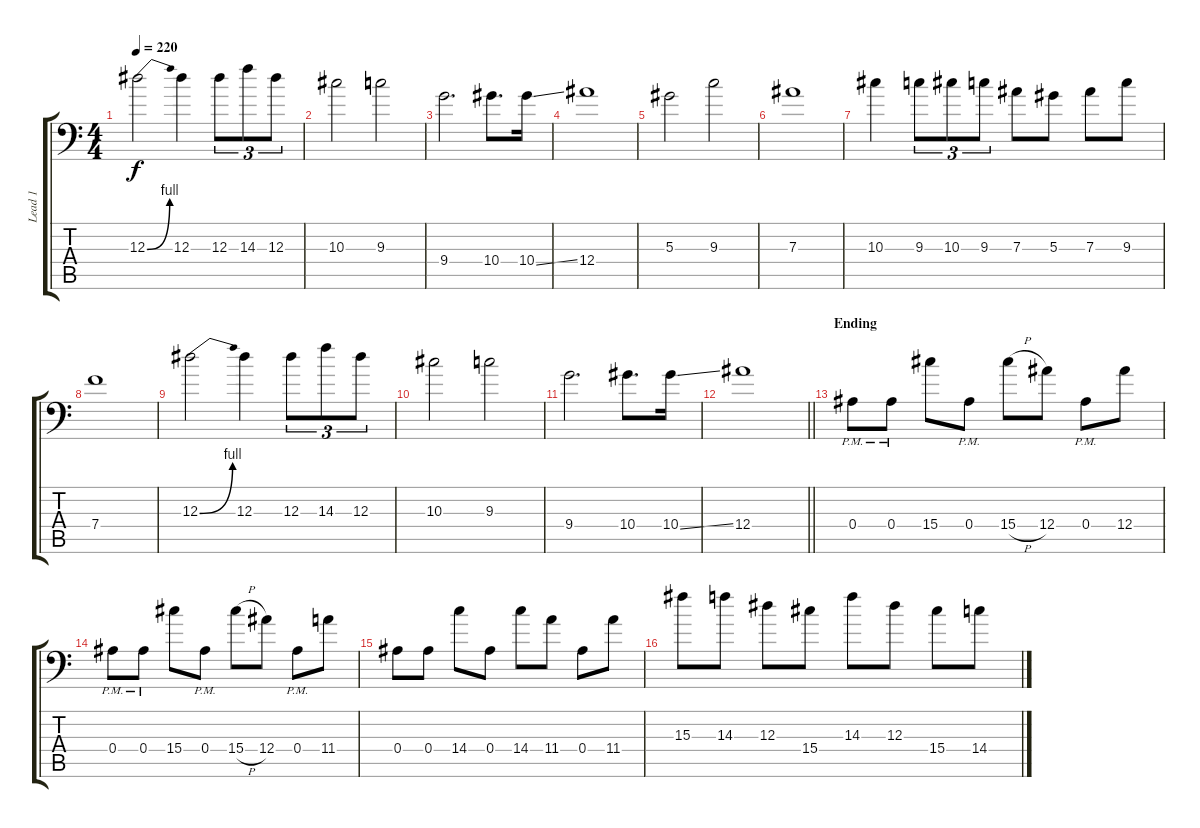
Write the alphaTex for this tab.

\track ("Lead 1" "Lead 1") {instrument distortionguitar}
\staff {score tabs}
\tuning (C4 G3 Eb3 Bb2 F2 Bb1) {hide}
\ts (4 4)
\tempo 220
\clef f4
\ks c
12.3{be (bend 0 0 60 4)}.2{dy f} 12.3.4 12.3.8{tu (3 2)} 14.3.8{tu (3 2)} 12.3.8{tu (3 2)} |
10.3.2 9.3.2 |
9.4.2{d} 10.4.8{d} 10.4{ss}.16 |
12.4.1 |
5.3.2 9.3.2 |
7.3.1 |
10.3.4 9.3.8{tu (3 2)} 10.3.8{tu (3 2)} 9.3.8{tu (3 2)} 7.3.8 5.3.8 7.3.8 9.3.8 |
7.4.1 |
12.3{be (bend 0 0 60 4)}.2 12.3.4 12.3.8{tu (3 2)} 14.3.8{tu (3 2)} 12.3.8{tu (3 2)} |
10.3.2 9.3.2 |
9.4.2{d} 10.4.8{d} 10.4{ss}.16 |
\barLineRight lightlight
12.4.1 |
\section ("" "Ending")
0.4{pm}.8 0.4{pm}.8 15.4.8 0.4{pm}.8 15.4{h}.8 12.4.8 0.4{pm}.8 12.4.8 |
0.4{pm}.8 0.4{pm}.8 15.4.8 0.4{pm}.8 15.4{h}.8 12.4.8 0.4{pm}.8 11.4.8 |
0.4.8 0.4.8 14.4.8 0.4.8 14.4.8 11.4.8 0.4.8 11.4.8 |
15.3.8 14.3.8 12.3.8 15.4.8 14.3.8 12.3.8 15.4.8 14.4.8
